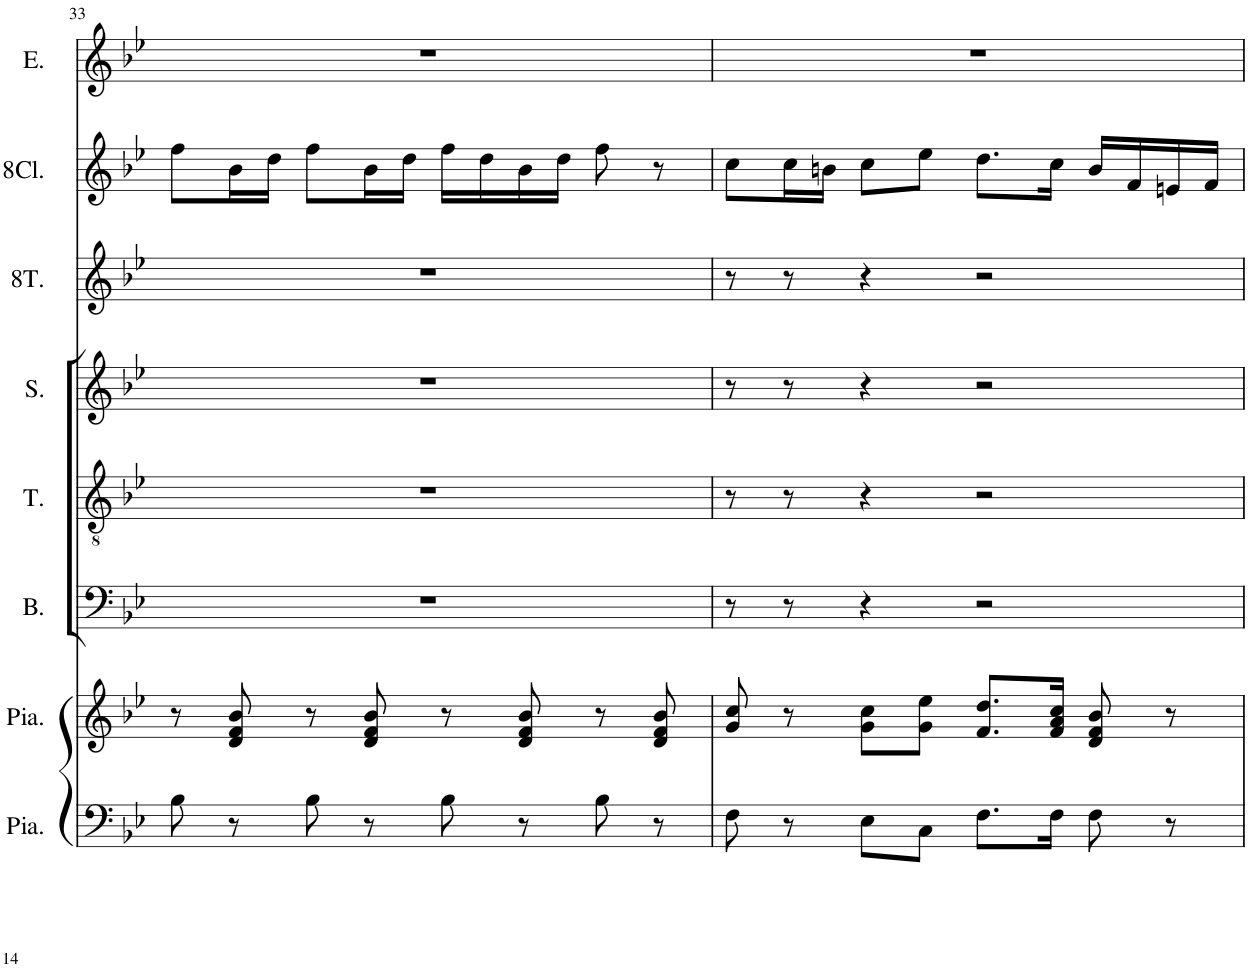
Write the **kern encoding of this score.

**kern	**kern	**kern	**kern	**kern	**kern	**kern	**kern
*part8	*part7	*part6	*part5	*part4	*part3	*part2	*part1
*staff8	*staff7	*staff6	*staff5	*staff4	*staff3	*staff2	*staff1
*I"Piano	*I"Piano	*I"Basses	*I"Ténors	*I"Sopranis	*I"8JF tambours	*I"8JF trompettes	*I"Emma
*I'Pia.	*I'Pia.	*I'B.	*I'T.	*I'S.	*I'8T.	*	*I'E.
!!LO:PB:g=z
*clefF4	*clefG2	*clefF4	*clefGv2	*clefG2	*clefG2	*clefG2	*clefG2
*	*Trd1c2	*	*	*	*	*Trd1c2	*Trd1c2
*k[b-e-]	*k[b-e-]	*k[b-e-]	*k[b-e-]	*k[b-e-]	*k[b-e-]	*k[b-e-]	*k[b-e-]
*M4/4	*M4/4	*M4/4	*M4/4	*M4/4	*M4/4	*M4/4	*M4/4
*met(c)	*met(c)	*met(c)	*met(c)	*met(c)	*met(c)	*met(c)	*met(c)
=33	=33	=33	=33	=33	=33	=33	=33
8B-\	8r	1r	1r	1r	1r	8ff\L	1r
8r	8d/ 8f/ 8b-/	.	.	.	.	16b-\L	.
.	.	.	.	.	.	16dd\JJ	.
8B-\	8r	.	.	.	.	8ff\L	.
8r	8d/ 8f/ 8b-/	.	.	.	.	16b-\L	.
.	.	.	.	.	.	16dd\JJ	.
8B-\	8r	.	.	.	.	16ff\LL	.
.	.	.	.	.	.	16dd\	.
8r	8d/ 8f/ 8b-/	.	.	.	.	16b-\	.
.	.	.	.	.	.	16dd\JJ	.
8B-\	8r	.	.	.	.	8ff\	.
8r	8d/ 8f/ 8b-/	.	.	.	.	8r	.
=34	=34	=34	=34	=34	=34	=34	=34
8F\	8g/ 8cc/	8r	8r	8r	8r	8cc\L	1r
8r	8r	8r	8r	8r	8r	16cc\L	.
.	.	.	.	.	.	16bn\JJ	.
8E-\L	8g\ 8cc\L	4r	4r	4r	4r	8cc\L	.
8C\J	8g\ 8ee-\J	.	.	.	.	8ee-\J	.
8.F\L	8.f/ 8.dd/L	2r	2r	2r	2r	8.dd\L	.
16F\Jk	16f/ 16a/ 16cc/Jk	.	.	.	.	16cc\Jk	.
8F\	8d/ 8f/ 8b-/	.	.	.	.	16b/LL	.
.	.	.	.	.	.	16f/	.
8r	8r	.	.	.	.	16en/	.
.	.	.	.	.	.	16f/JJ	.
=	=	=	=	=	=	=	=
*-	*-	*-	*-	*-	*-	*-	*-
